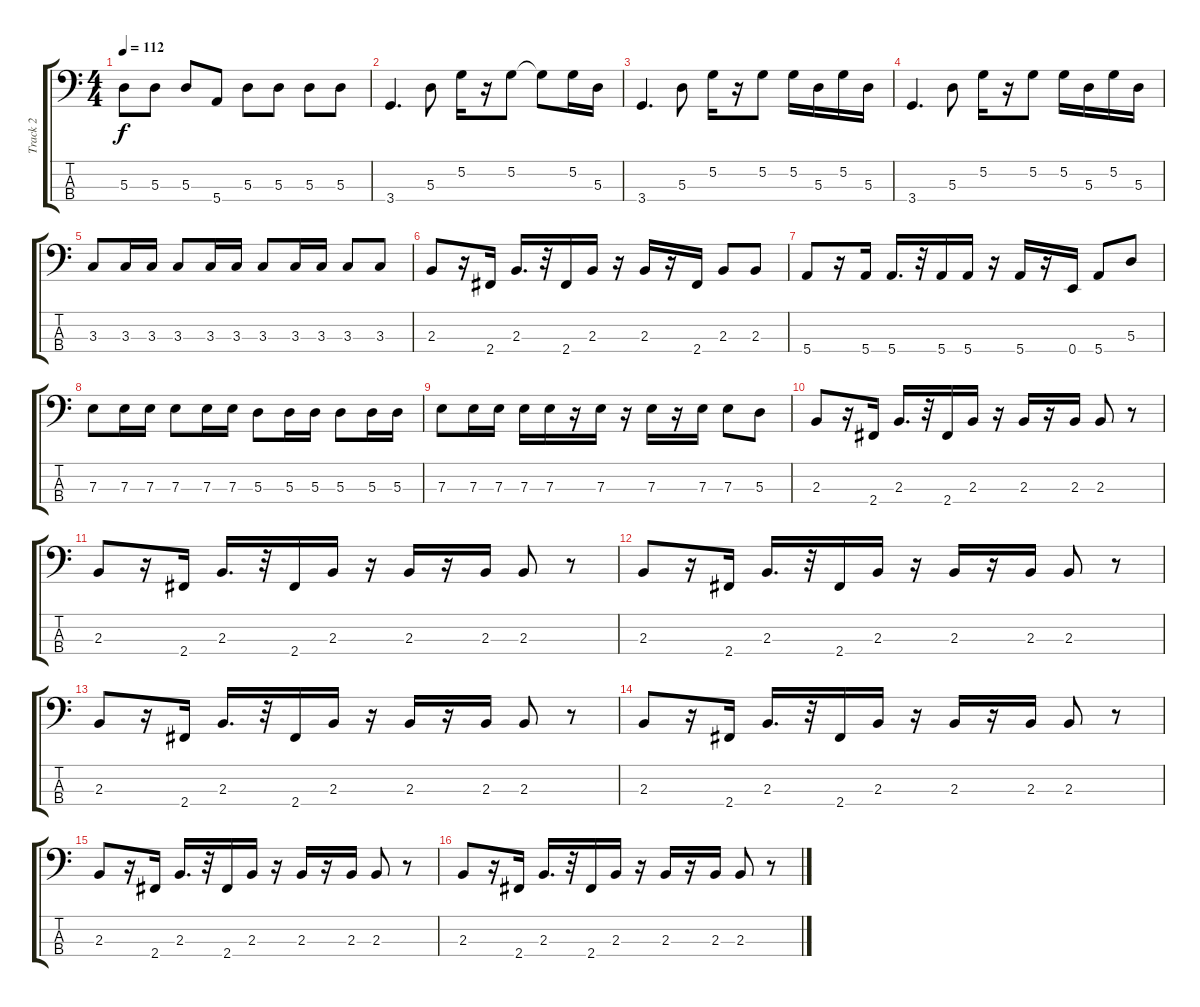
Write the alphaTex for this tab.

\track ("Track 2" "Track 2") {instrument electricbasspick}
\staff {score tabs}
\tuning (G2 D2 A1 E1) {hide}
\ts (4 4)
\tempo 112
\clef f4
\ks c
5.3.8{dy f} 5.3.8 5.3.8 5.4.8 5.3.8 5.3.8 5.3.8 5.3.8 |
3.4.4{d} 5.3.8 5.2.16 r.16 5.2.8 5.2{t}.8 5.2.16 5.3.16 |
3.4.4{d} 5.3.8 5.2.16 r.16 5.2.8 5.2.16 5.3.16 5.2.16 5.3.16 |
3.4.4{d} 5.3.8 5.2.16 r.16 5.2.8 5.2.16 5.3.16 5.2.16 5.3.16 |
3.3.8 3.3.16 3.3.16 3.3.8 3.3.16 3.3.16 3.3.8 3.3.16 3.3.16 3.3.8 3.3.8 |
2.3.8 r.16 2.4.16 2.3.16{d} r.32 2.4.16 2.3.16 r.16 2.3.16 r.16 2.4.16 2.3.8 2.3.8 |
5.4.8 r.16 5.4.16 5.4.16{d} r.32 5.4.16 5.4.16 r.16 5.4.16 r.16 0.4.16 5.4.8 5.3.8 |
7.3.8 7.3.16 7.3.16 7.3.8 7.3.16 7.3.16 5.3.8 5.3.16 5.3.16 5.3.8 5.3.16 5.3.16 |
7.3.8 7.3.16 7.3.16 7.3.16 7.3.16 r.16 7.3.16 r.16 7.3.16 r.16 7.3.16 7.3.8 5.3.8 |
2.3.8 r.16 2.4.16 2.3.16{d} r.32 2.4.16 2.3.16 r.16 2.3.16 r.16 2.3.16 2.3.8 r.8 |
2.3.8 r.16 2.4.16 2.3.16{d} r.32 2.4.16 2.3.16 r.16 2.3.16 r.16 2.3.16 2.3.8 r.8 |
2.3.8 r.16 2.4.16 2.3.16{d} r.32 2.4.16 2.3.16 r.16 2.3.16 r.16 2.3.16 2.3.8 r.8 |
2.3.8 r.16 2.4.16 2.3.16{d} r.32 2.4.16 2.3.16 r.16 2.3.16 r.16 2.3.16 2.3.8 r.8 |
2.3.8 r.16 2.4.16 2.3.16{d} r.32 2.4.16 2.3.16 r.16 2.3.16 r.16 2.3.16 2.3.8 r.8 |
2.3.8 r.16 2.4.16 2.3.16{d} r.32 2.4.16 2.3.16 r.16 2.3.16 r.16 2.3.16 2.3.8 r.8 |
2.3.8 r.16 2.4.16 2.3.16{d} r.32 2.4.16 2.3.16 r.16 2.3.16 r.16 2.3.16 2.3.8 r.8
